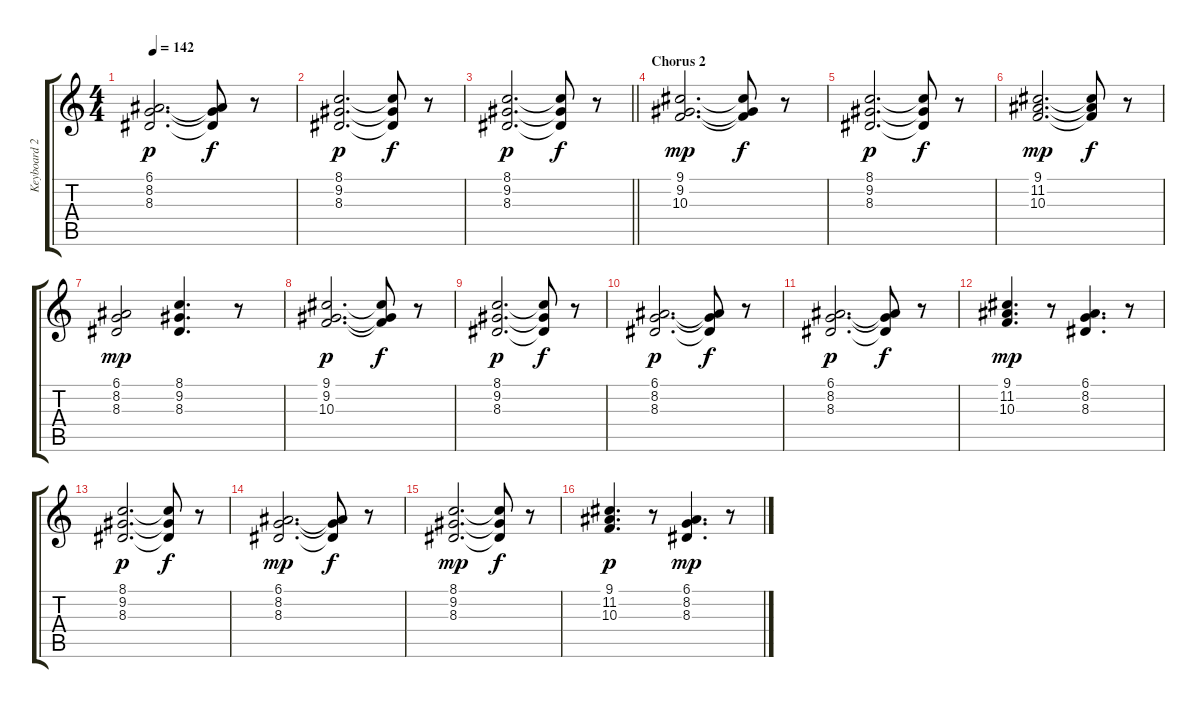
\track ("Keyboard 2" "Keyboard 2") {instrument stringensemble1}
\staff {score tabs}
\tuning (E4 B3 G3 D3 A2 E2) {hide}
\ts (4 4)
\tempo 142
\clef g2
\ks c
(6.1 8.2 8.3).2{d dy p} (6.1{t} 8.2{t} 8.3{t}).8{dy f} r.8 |
(8.1 9.2 8.3).2{d dy p} (8.1{t} 9.2{t} 8.3{t}).8{dy f} r.8 |
\barLineRight lightlight
(8.1 9.2 8.3).2{d dy p} (8.1{t} 9.2{t} 8.3{t}).8{dy f} r.8 |
\section ("" "Chorus 2")
(9.1 9.2 10.3).2{d dy mp} (9.1{t} 9.2{t} 10.3{t}).8{dy f} r.8 |
(8.1 9.2 8.3).2{d dy p} (8.1{t} 9.2{t} 8.3{t}).8{dy f} r.8 |
(9.1 11.2 10.3).2{d dy mp} (9.1{t} 11.2{t} 10.3{t}).8{dy f} r.8 |
(6.1 8.2 8.3).2{dy mp} (8.1 9.2 8.3).4{d} r.8 |
(9.1 9.2 10.3).2{d dy p} (9.1{t} 9.2{t} 10.3{t}).8{dy f} r.8 |
(8.1 9.2 8.3).2{d dy p} (8.1{t} 9.2{t} 8.3{t}).8{dy f} r.8 |
(6.1 8.2 8.3).2{d dy p} (6.1{t} 8.2{t} 8.3{t}).8{dy f} r.8 |
(6.1 8.2 8.3).2{d dy p} (6.1{t} 8.2{t} 8.3{t}).8{dy f} r.8 |
(9.1 11.2 10.3).4{d dy mp} r.8 (6.1 8.2 8.3).4{d} r.8 |
(8.1 9.2 8.3).2{d dy p} (8.1{t} 9.2{t} 8.3{t}).8{dy f} r.8 |
(6.1 8.2 8.3).2{d dy mp} (6.1{t} 8.2{t} 8.3{t}).8{dy f} r.8 |
(8.1 9.2 8.3).2{d dy mp} (8.1{t} 9.2{t} 8.3{t}).8{dy f} r.8 |
(9.1 11.2 10.3).4{d dy p} r.8 (6.1 8.2 8.3).4{d dy mp} r.8
